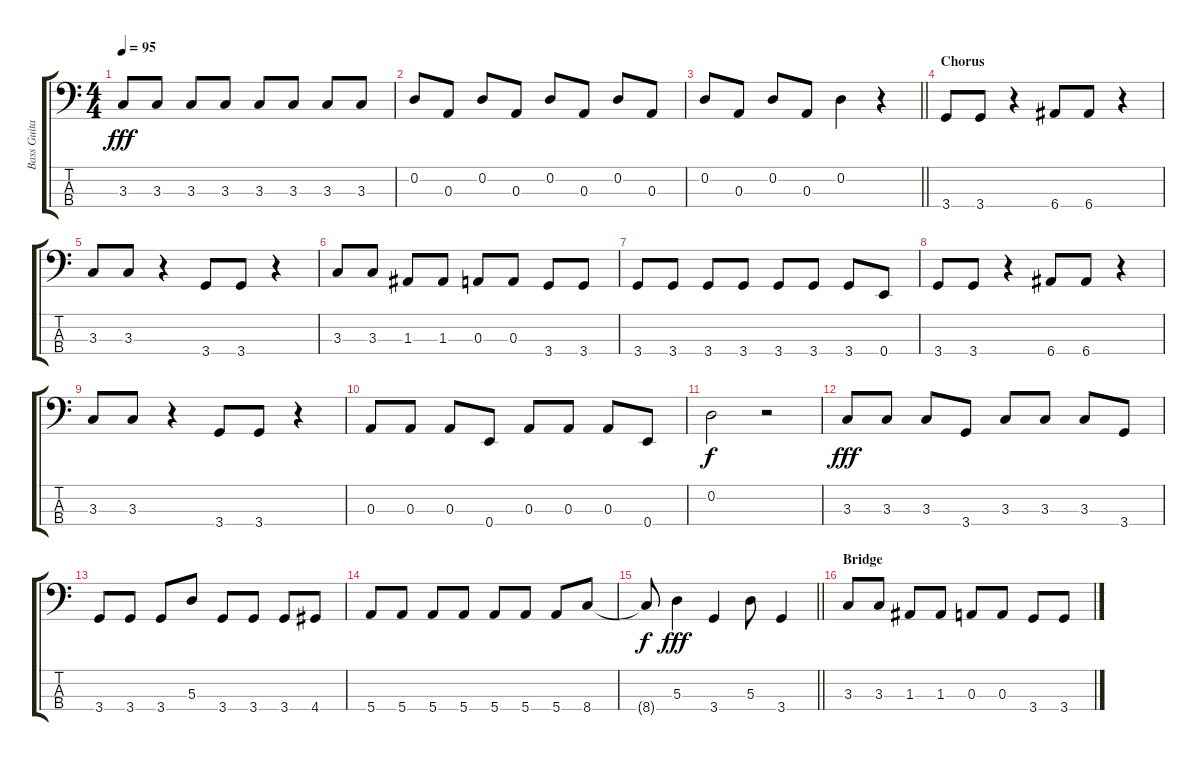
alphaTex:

\track ("Bass Guitar (Paul McCartney)" "Bass Guita") {instrument electricbassfinger}
\staff {score tabs}
\tuning (G2 D2 A1 E1) {hide}
\ts (4 4)
\tempo 95
\clef f4
\ks c
3.3.8{dy fff} 3.3.8 3.3.8 3.3.8 3.3.8 3.3.8 3.3.8 3.3.8 |
0.2.8 0.3.8 0.2.8 0.3.8 0.2.8 0.3.8 0.2.8 0.3.8 |
\barLineRight lightlight
0.2.8 0.3.8 0.2.8 0.3.8 0.2.4 r.4 |
\section ("" "Chorus")
3.4.8 3.4.8 r.4 6.4.8 6.4.8 r.4 |
3.3.8 3.3.8 r.4 3.4.8 3.4.8 r.4 |
3.3.8 3.3.8 1.3.8 1.3.8 0.3.8 0.3.8 3.4.8 3.4.8 |
3.4.8 3.4.8 3.4.8 3.4.8 3.4.8 3.4.8 3.4.8 0.4.8 |
3.4.8 3.4.8 r.4 6.4.8 6.4.8 r.4 |
3.3.8 3.3.8 r.4 3.4.8 3.4.8 r.4 |
0.3.8 0.3.8 0.3.8 0.4.8 0.3.8 0.3.8 0.3.8 0.4.8 |
0.2.2{dy f} r.2 |
3.3.8{dy fff} 3.3.8 3.3.8 3.4.8 3.3.8 3.3.8 3.3.8 3.4.8 |
3.4.8 3.4.8 3.4.8 5.3.8 3.4.8 3.4.8 3.4.8 4.4.8 |
5.4.8 5.4.8 5.4.8 5.4.8 5.4.8 5.4.8 5.4.8 8.4.8 |
\barLineRight lightlight
8.4{t}.8{dy f} 5.3.4{dy fff} 3.4.4 5.3.8 3.4.4 |
\section ("" "Bridge")
3.3.8 3.3.8 1.3.8 1.3.8 0.3.8 0.3.8 3.4.8 3.4.8
